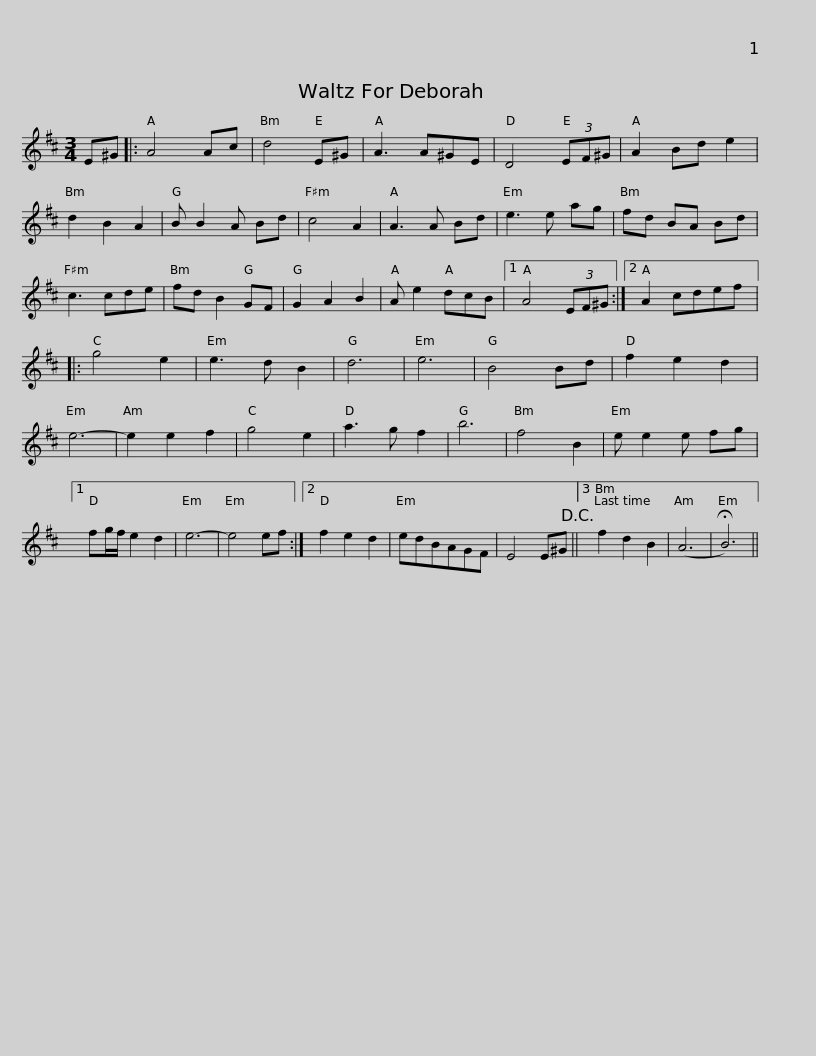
X:1
L:1/8
M:3/4
I:linebreak $
K:D
V:1 treble
V:1
 E^G |: A4 Ac | d4 E^G | A3 A^GE | D4 (3EF^G | %5
 A2 Bd e2 | d2 B2 A2 | B B2 A Bd | c4 A2 |$ A3 A Bd | %10
 e3 e ag | fd BA Bd | c3 cde | fd B2 GF | G2 A2 B2 | %15
 A e2 dcB |1 A4 (3EF^G :|2$ A2 cdef |: g4 e2 | e3 d B2 | %20
 d6 | e6 | B4 Bd | f2 e2 d2 | e6- | %25
 e2 e2 f2 | g4 e2 | a3 g f2 | b6 | f4 B2 |$ %30
 e e2 e fg |1 fg/f/ e2 d2 | e6- | e4 ef :|2 f2 e2 d2 | %35
 edBAGF | E4 E^G!D.C.! ||3 f2 d2 B2 | (A6 | !fermata!B6) || %40
